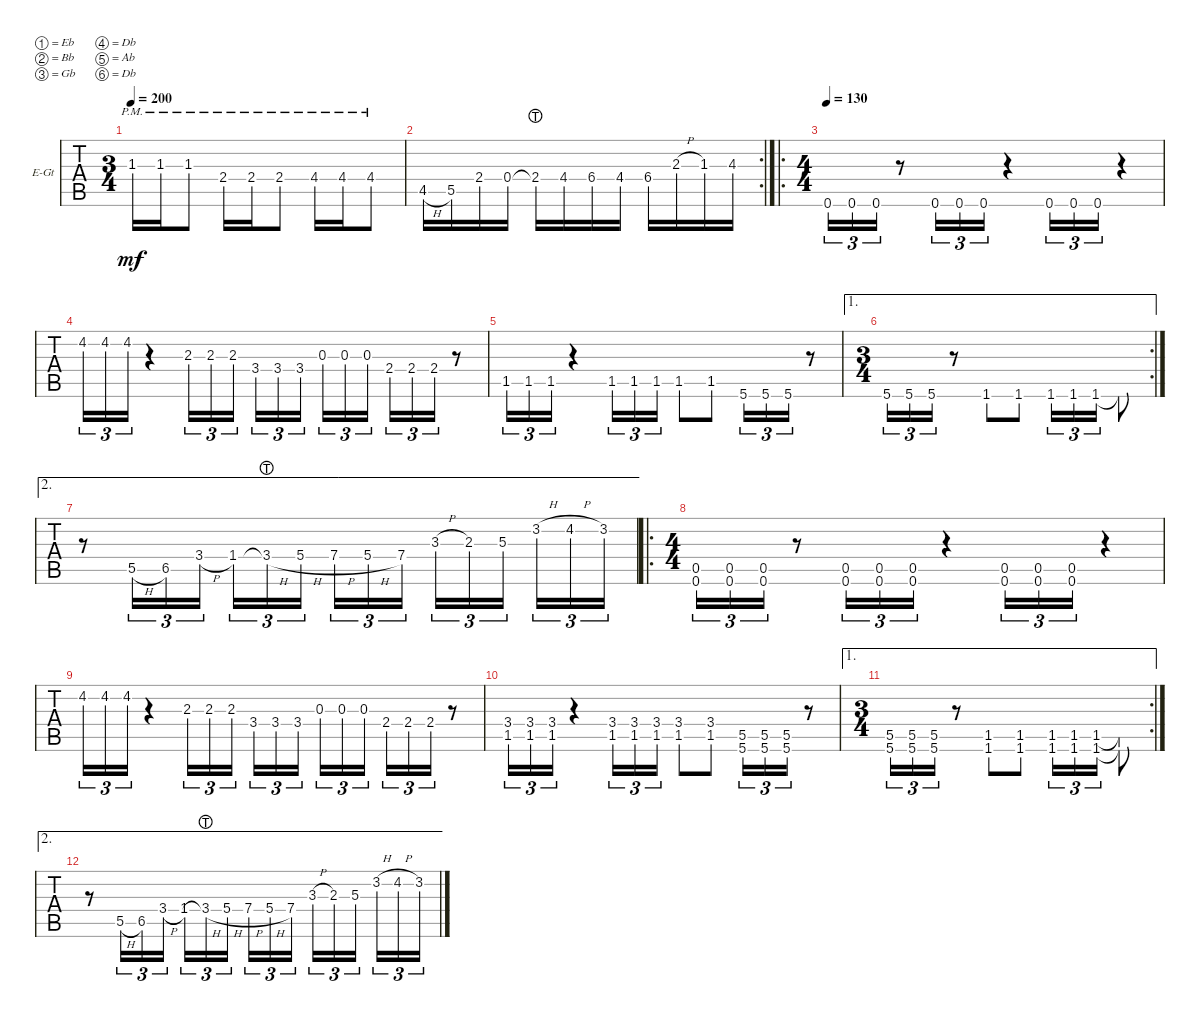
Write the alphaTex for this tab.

\defaultSystemsLayout 4
\bracketExtendMode groupsimilarinstruments
\firstSystemTrackNameOrientation horizontal
\otherSystemsTrackNameOrientation horizontal
\track ("Guitar 1" "E-Gt") {instrument distortionguitar}
\staff {tabs}
\tuning (Eb4 Bb3 Gb3 Db3 Ab2 Db2)
\ts (3 4)
\tempo 200
\clef g2
\ks c
1.3{pm}.16{dy mf} 1.3{pm}.16 1.3{pm}.8 2.4{pm}.16 2.4{pm}.16 2.4{pm}.8 4.4{pm}.16 4.4{pm}.16 4.4{pm}.8 |
\rc 2
4.5{h}.16 5.5.16 2.4.16 0.4.16 2.4{lht}.16 4.4.16 6.4.16 4.4.16 6.4.16 2.3{h}.16 1.3.16 4.3.16 |
\ro
\ts (4 4)
\tempo 130
0.6.16{tu (3 2)} 0.6.16{tu (3 2)} 0.6.16{tu (3 2)} r.8 0.6.16{tu (3 2)} 0.6.16{tu (3 2)} 0.6.16{tu (3 2)} r.4 0.6.16{tu (3 2)} 0.6.16{tu (3 2)} 0.6.16{tu (3 2)} r.4 |
4.2.16{tu (3 2)} 4.2.16{tu (3 2)} 4.2.16{tu (3 2)} r.4 2.3.16{tu (3 2)} 2.3.16{tu (3 2)} 2.3.16{tu (3 2)} 3.4.16{tu (3 2)} 3.4.16{tu (3 2)} 3.4.16{tu (3 2)} 0.3.16{tu (3 2)} 0.3.16{tu (3 2)} 0.3.16{tu (3 2)} 2.4.16{tu (3 2)} 2.4.16{tu (3 2)} 2.4.16{tu (3 2)} r.8 |
1.5.16{tu (3 2)} 1.5.16{tu (3 2)} 1.5.16{tu (3 2)} r.4 1.5.16{tu (3 2)} 1.5.16{tu (3 2)} 1.5.16{tu (3 2)} 1.5.8 1.5.8 5.6.16{tu (3 2)} 5.6.16{tu (3 2)} 5.6.16{tu (3 2)} r.8 |
\ae 1
\rc 2
\ts (3 4)
5.6.16{tu (3 2)} 5.6.16{tu (3 2)} 5.6.16{tu (3 2)} r.8 1.6.8 1.6.8 1.6.16{tu (3 2)} 1.6.16{tu (3 2)} 1.6.16{tu (3 2)} 1.6{t}.8 |
\ae 2
r.8 5.5{h}.16{tu (3 2)} 6.5.16{tu (3 2)} 3.4{h}.16{tu (3 2)} 1.4.16{tu (3 2)} 3.4{h lht}.16{tu (3 2)} 5.4{h}.16{tu (3 2)} 7.4{h}.16{tu (3 2)} 5.4{h}.16{tu (3 2)} 7.4.16{tu (3 2)} 3.3{h}.16{tu (3 2)} 2.3.16{tu (3 2)} 5.3.16{tu (3 2)} 3.2{h}.16{tu (3 2)} 4.2{h}.16{tu (3 2)} 3.2.16{tu (3 2)} |
\ro
\ts (4 4)
(0.6 0.5).16{tu (3 2)} (0.6 0.5).16{tu (3 2)} (0.6 0.5).16{tu (3 2)} r.8 (0.6 0.5).16{tu (3 2)} (0.6 0.5).16{tu (3 2)} (0.6 0.5).16{tu (3 2)} r.4 (0.6 0.5).16{tu (3 2)} (0.6 0.5).16{tu (3 2)} (0.6 0.5).16{tu (3 2)} r.4 |
4.2.16{tu (3 2)} 4.2.16{tu (3 2)} 4.2.16{tu (3 2)} r.4 2.3.16{tu (3 2)} 2.3.16{tu (3 2)} 2.3.16{tu (3 2)} 3.4.16{tu (3 2)} 3.4.16{tu (3 2)} 3.4.16{tu (3 2)} 0.3.16{tu (3 2)} 0.3.16{tu (3 2)} 0.3.16{tu (3 2)} 2.4.16{tu (3 2)} 2.4.16{tu (3 2)} 2.4.16{tu (3 2)} r.8 |
(1.5 3.4).16{tu (3 2)} (1.5 3.4).16{tu (3 2)} (1.5 3.4).16{tu (3 2)} r.4 (1.5 3.4).16{tu (3 2)} (1.5 3.4).16{tu (3 2)} (1.5 3.4).16{tu (3 2)} (1.5 3.4).8 (1.5 3.4).8 (5.6 5.5).16{tu (3 2)} (5.6 5.5).16{tu (3 2)} (5.6 5.5).16{tu (3 2)} r.8 |
\ae 1
\rc 2
\ts (3 4)
(5.6 5.5).16{tu (3 2)} (5.6 5.5).16{tu (3 2)} (5.6 5.5).16{tu (3 2)} r.8 (1.6 1.5).8 (1.6 1.5).8 (1.6 1.5).16{tu (3 2)} (1.6 1.5).16{tu (3 2)} (1.6 1.5).16{tu (3 2)} (1.6{t} 1.5{t}).8 |
\ae 2
r.8 5.5{h}.16{tu (3 2)} 6.5.16{tu (3 2)} 3.4{h}.16{tu (3 2)} 1.4.16{tu (3 2)} 3.4{h lht}.16{tu (3 2)} 5.4{h}.16{tu (3 2)} 7.4{h}.16{tu (3 2)} 5.4{h}.16{tu (3 2)} 7.4.16{tu (3 2)} 3.3{h}.16{tu (3 2)} 2.3.16{tu (3 2)} 5.3.16{tu (3 2)} 3.2{h}.16{tu (3 2)} 4.2{h}.16{tu (3 2)} 3.2.16{tu (3 2)}
